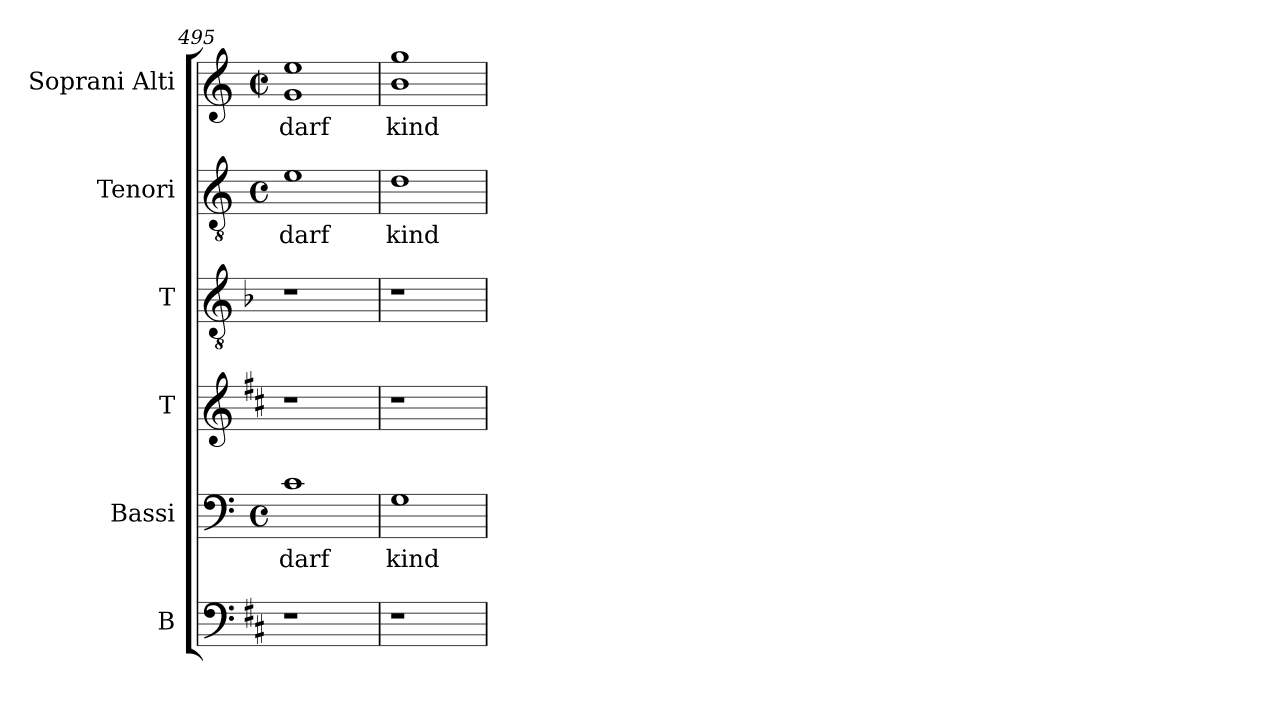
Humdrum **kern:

**kern	**kern	**text	**kern	**kern	**kern	**text	**kern	**text
*part6	*part5	*part5	*part4	*part3	*part2	*part2	*part1	*part1
*staff6	*staff5	*staff5	*staff4	*staff3	*staff2	*staff2	*staff1	*staff1
*I"B	*I"Bassi	*	*I"T	*I"T	*I"Tenori	*	*I"Soprani  Alti	*
*I'B	*I'B	*	*I'T	*I'T	*I'T	*	*I'S  A	*
!!LO:LB:g=z
*clefF4	*clefF4	*	*clefG2	*clefGv2	*clefGv2	*	*clefG2	*
*k[f#c#]	*k[]	*	*k[f#c#]	*k[b-]	*k[]	*	*k[]	*
*D:	*C:	*	*D:	*F:	*C:	*	*C:	*
*	*M4/4	*	*	*	*M4/4	*	*M2/2	*
*	*met(c)	*	*	*	*met(c)	*	*met(c|)	*
=495	=495	=495	=495	=495	=495	=495	=495	=495
!	!	!LO:LY:b:cj	!	!	!	!LO:LY:b:cj	!	!LO:LY:b:cj
1r	1c	darf	1r	1r	1e	darf	1ee 1g	darf
=496	=496	=496	=496	=496	=496	=496	=496	=496
!	!	!LO:LY:b:cj	!	!	!	!LO:LY:b:cj	!	!LO:LY:b:cj
1r	1G	kind-	1r	1r	1d	kind-	1gg 1b	kind-
=	=	=	=	=	=	=	=	=
*-	*-	*-	*-	*-	*-	*-	*-	*-
